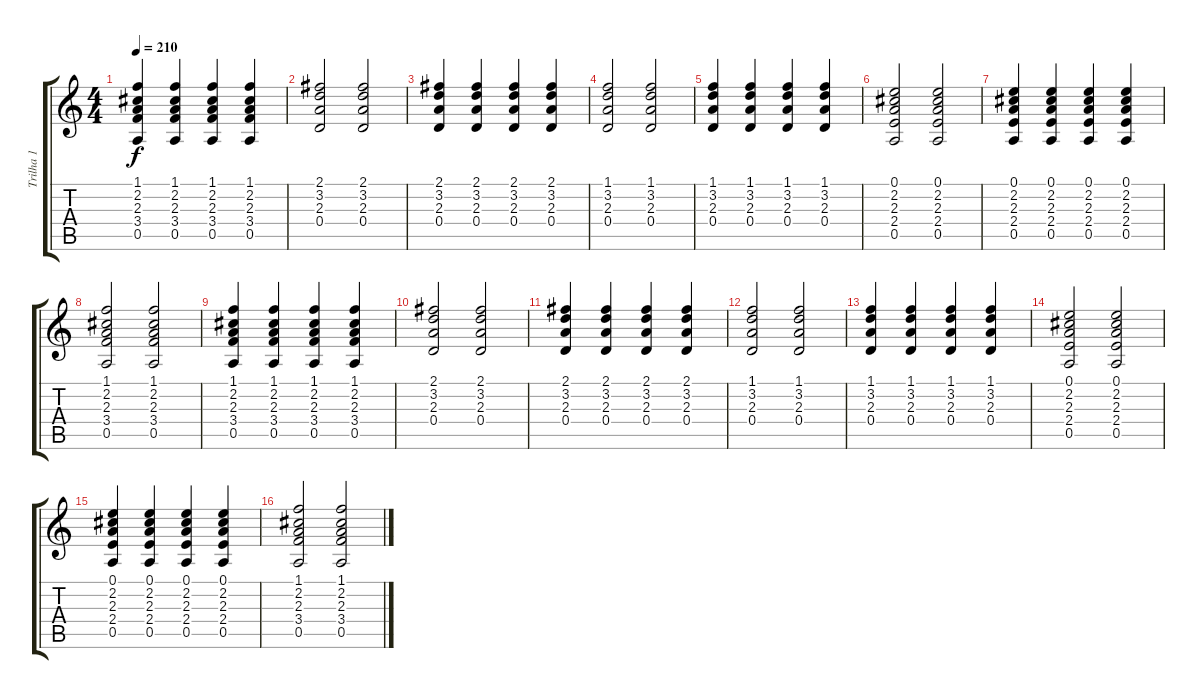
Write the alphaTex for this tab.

\track ("Trilha 1" "Trilha 1") {instrument acousticguitarnylon}
\staff {score tabs}
\tuning (E4 B3 G3 D3 A2 E2) {hide}
\ts (4 4)
\tempo 210
\clef g2
\ks c
(1.1 2.2 2.3 3.4 0.5).4{dy f} (1.1 2.2 2.3 3.4 0.5).4 (1.1 2.2 2.3 3.4 0.5).4 (1.1 2.2 2.3 3.4 0.5).4 |
(2.1 3.2 2.3 0.4).2 (2.1 3.2 2.3 0.4).2 |
(2.1 3.2 2.3 0.4).4 (2.1 3.2 2.3 0.4).4 (2.1 3.2 2.3 0.4).4 (2.1 3.2 2.3 0.4).4 |
(1.1 3.2 2.3 0.4).2 (1.1 3.2 2.3 0.4).2 |
(1.1 3.2 2.3 0.4).4 (1.1 3.2 2.3 0.4).4 (1.1 3.2 2.3 0.4).4 (1.1 3.2 2.3 0.4).4 |
(0.1 2.2 2.3 2.4 0.5).2 (0.1 2.2 2.3 2.4 0.5).2 |
(0.1 2.2 2.3 2.4 0.5).4 (0.1 2.2 2.3 2.4 0.5).4 (0.1 2.2 2.3 2.4 0.5).4 (0.1 2.2 2.3 2.4 0.5).4 |
(1.1 2.2 2.3 3.4 0.5).2 (1.1 2.2 2.3 3.4 0.5).2 |
(1.1 2.2 2.3 3.4 0.5).4 (1.1 2.2 2.3 3.4 0.5).4 (1.1 2.2 2.3 3.4 0.5).4 (1.1 2.2 2.3 3.4 0.5).4 |
(2.1 3.2 2.3 0.4).2 (2.1 3.2 2.3 0.4).2 |
(2.1 3.2 2.3 0.4).4 (2.1 3.2 2.3 0.4).4 (2.1 3.2 2.3 0.4).4 (2.1 3.2 2.3 0.4).4 |
(1.1 3.2 2.3 0.4).2 (1.1 3.2 2.3 0.4).2 |
(1.1 3.2 2.3 0.4).4 (1.1 3.2 2.3 0.4).4 (1.1 3.2 2.3 0.4).4 (1.1 3.2 2.3 0.4).4 |
(0.1 2.2 2.3 2.4 0.5).2 (0.1 2.2 2.3 2.4 0.5).2 |
(0.1 2.2 2.3 2.4 0.5).4 (0.1 2.2 2.3 2.4 0.5).4 (0.1 2.2 2.3 2.4 0.5).4 (0.1 2.2 2.3 2.4 0.5).4 |
(1.1 2.2 2.3 3.4 0.5).2 (1.1 2.2 2.3 3.4 0.5).2
